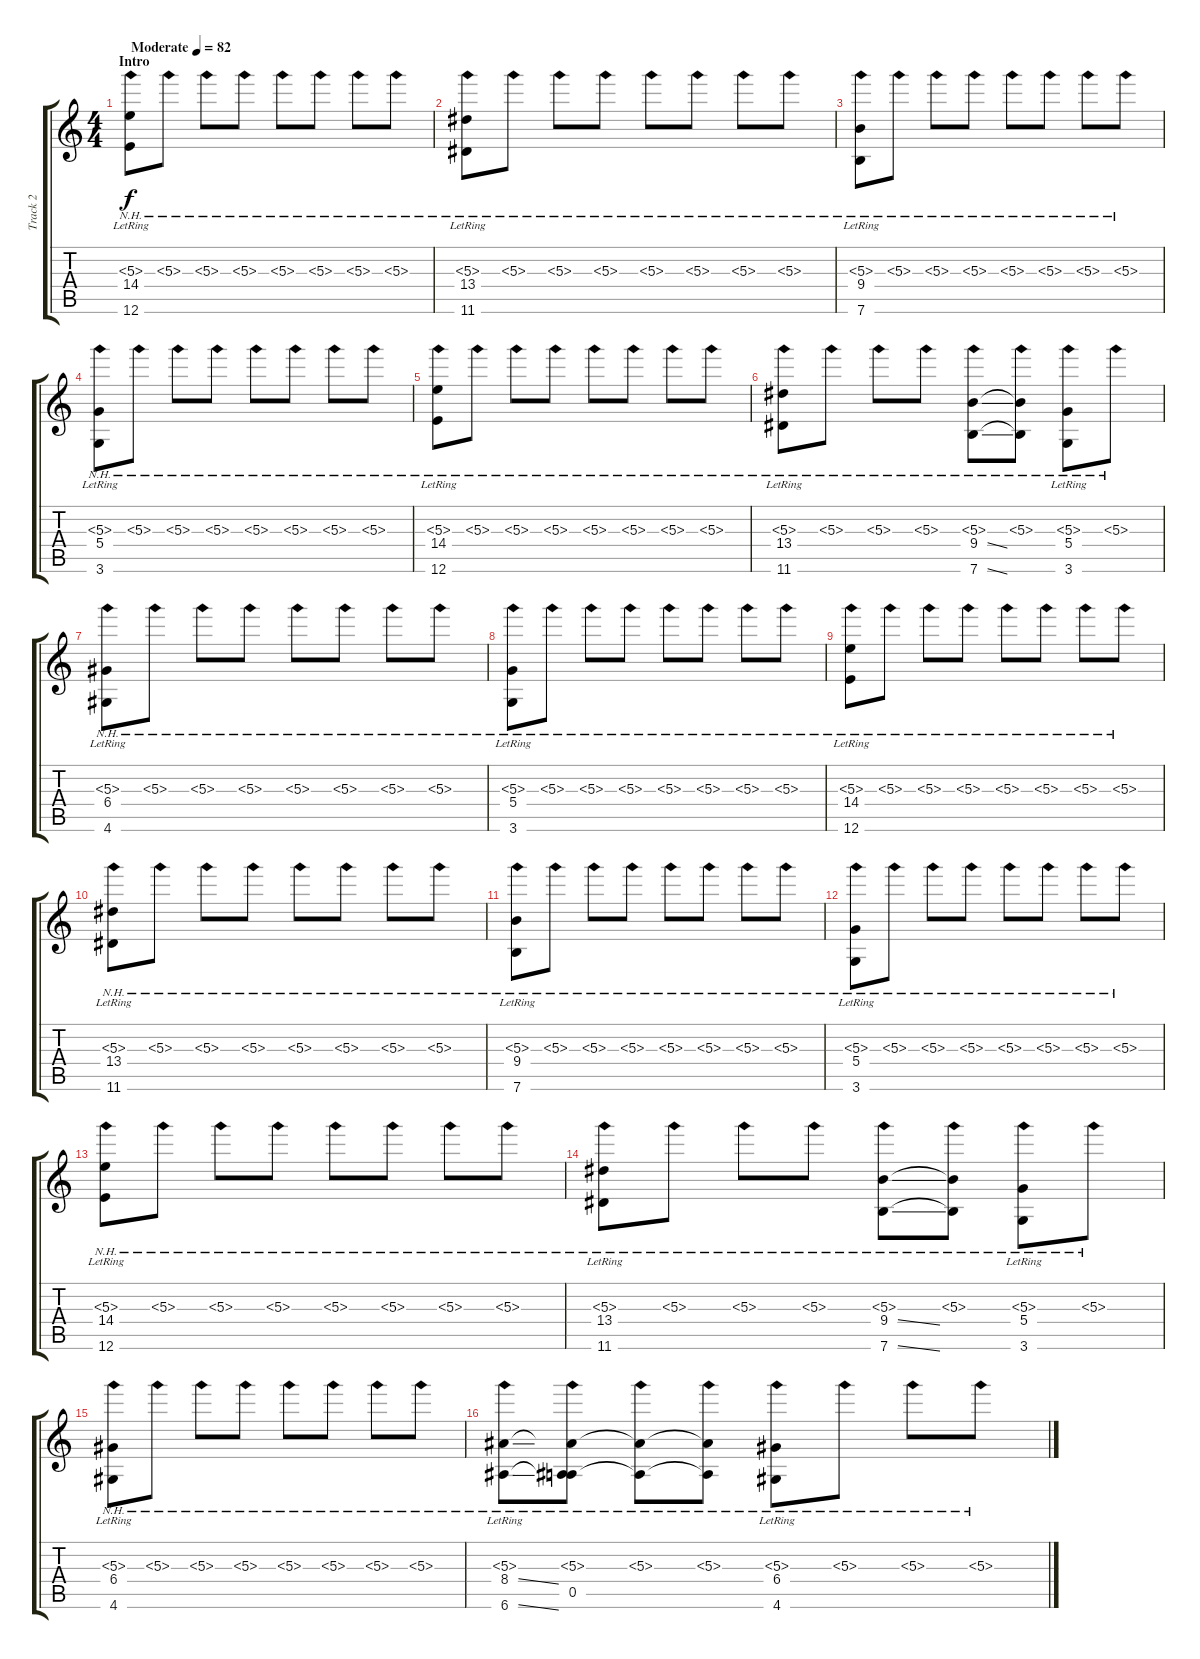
\track ("Track 2" "Track 2") {instrument electricguitarclean}
\staff {score tabs}
\tuning (E4 B3 G3 D3 A2 E2) {hide}
\ts (4 4)
\section ("" "Intro")
\tempo (82 "Moderate")
\clef g2
\ks c
(5.3{nh} 14.4{lr} 12.6{lr}).8{dy f instrument electricguitarclean} 5.3{nh}.8 5.3{nh}.8 5.3{nh}.8 5.3{nh}.8 5.3{nh}.8 5.3{nh}.8 5.3{nh}.8 |
(5.3{nh} 13.4{lr} 11.6{lr}).8 5.3{nh}.8 5.3{nh}.8 5.3{nh}.8 5.3{nh}.8 5.3{nh}.8 5.3{nh}.8 5.3{nh}.8 |
(5.3{nh} 9.4{lr} 7.6{lr}).8 5.3{nh}.8 5.3{nh}.8 5.3{nh}.8 5.3{nh}.8 5.3{nh}.8 5.3{nh}.8 5.3{nh}.8 |
(5.3{nh} 5.4{lr} 3.6{lr}).8 5.3{nh}.8 5.3{nh}.8 5.3{nh}.8 5.3{nh}.8 5.3{nh}.8 5.3{nh}.8 5.3{nh}.8 |
(5.3{nh} 14.4{lr} 12.6{lr}).8 5.3{nh}.8 5.3{nh}.8 5.3{nh}.8 5.3{nh}.8 5.3{nh}.8 5.3{nh}.8 5.3{nh}.8 |
(5.3{nh} 13.4{lr} 11.6{lr}).8 5.3{nh}.8 5.3{nh}.8 5.3{nh}.8 (5.3{nh} 9.4{ss} 7.6{ss}).8 (5.3{nh} 9.4{t} 7.6{t}).8 (5.3{nh} 5.4{lr} 3.6{lr}).8 5.3{nh}.8 |
(5.3{nh} 6.4{lr} 4.6{lr}).8 5.3{nh}.8 5.3{nh}.8 5.3{nh}.8 5.3{nh}.8 5.3{nh}.8 5.3{nh}.8 5.3{nh}.8 |
(5.3{nh} 5.4{lr} 3.6{lr}).8 5.3{nh}.8 5.3{nh}.8 5.3{nh}.8 5.3{nh}.8 5.3{nh}.8 5.3{nh}.8 5.3{nh}.8 |
(5.3{nh} 14.4{lr} 12.6{lr}).8 5.3{nh}.8 5.3{nh}.8 5.3{nh}.8 5.3{nh}.8 5.3{nh}.8 5.3{nh}.8 5.3{nh}.8 |
(5.3{nh} 13.4{lr} 11.6{lr}).8 5.3{nh}.8 5.3{nh}.8 5.3{nh}.8 5.3{nh}.8 5.3{nh}.8 5.3{nh}.8 5.3{nh}.8 |
(5.3{nh} 9.4{lr} 7.6{lr}).8 5.3{nh}.8 5.3{nh}.8 5.3{nh}.8 5.3{nh}.8 5.3{nh}.8 5.3{nh}.8 5.3{nh}.8 |
(5.3{nh} 5.4{lr} 3.6{lr}).8 5.3{nh}.8 5.3{nh}.8 5.3{nh}.8 5.3{nh}.8 5.3{nh}.8 5.3{nh}.8 5.3{nh}.8 |
(5.3{nh} 14.4{lr} 12.6{lr}).8 5.3{nh}.8 5.3{nh}.8 5.3{nh}.8 5.3{nh}.8 5.3{nh}.8 5.3{nh}.8 5.3{nh}.8 |
(5.3{nh} 13.4{lr} 11.6{lr}).8 5.3{nh}.8 5.3{nh}.8 5.3{nh}.8 (5.3{nh} 9.4{ss} 7.6{ss}).8 (5.3{nh} 9.4{t} 7.6{t}).8 (5.3{nh} 5.4{lr} 3.6{lr}).8 5.3{nh}.8 |
(5.3{nh} 6.4{lr} 4.6{lr}).8 5.3{nh}.8 5.3{nh}.8 5.3{nh}.8 5.3{nh}.8 5.3{nh}.8 5.3{nh}.8 5.3{nh}.8 |
(5.3{nh} 8.4{ss lr} 6.6{ss lr}).8 (5.3{nh} 8.4{t} 0.5 6.6{t}).8 (5.3{nh} 8.4{t} 6.6{t}).8 (5.3{nh} 8.4{t} 6.6{t}).8 (5.3{nh} 6.4{lr} 4.6{lr}).8 5.3{nh}.8 5.3{nh}.8 5.3{nh}.8
